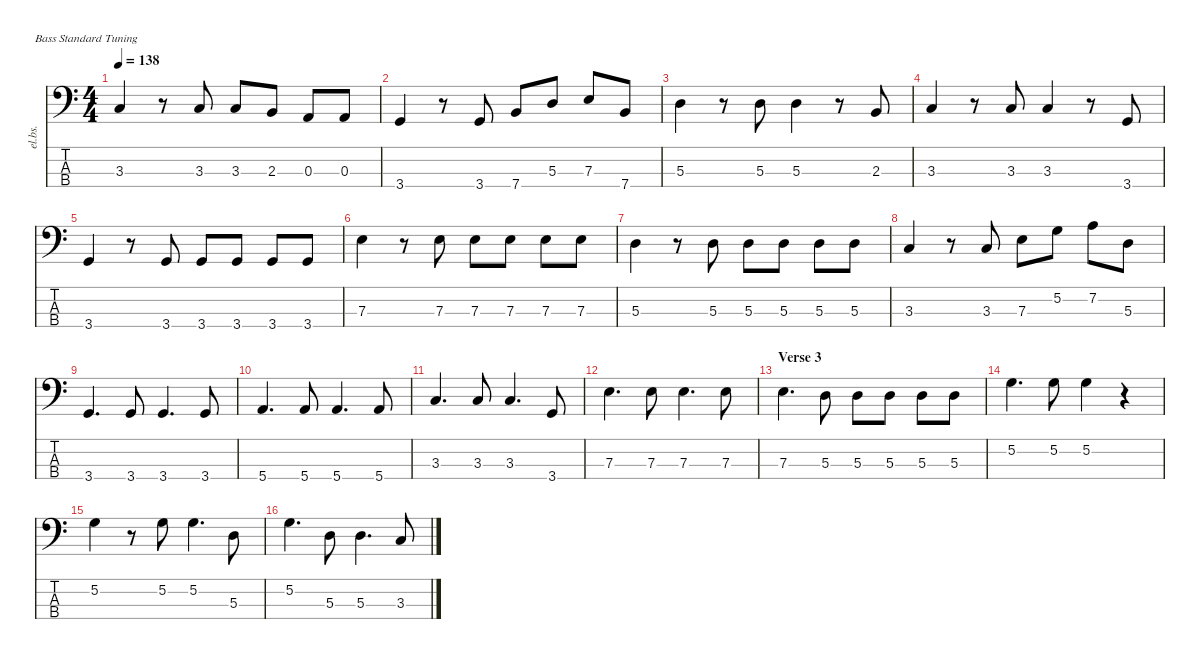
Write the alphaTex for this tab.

\defaultSystemsLayout 4
\hideDynamics
\bracketExtendMode nobrackets
\otherSystemsTrackNameOrientation horizontal
\track ("Bass (Timothy B. Schmidt)" "el.bs.") {instrument electricbassfinger}
\staff {score tabs}
\tuning (G2 D2 A1 E1)
\ts (4 4)
\tempo 138
\clef f4
\ks c
3.3.4{dy f} r.8 3.3.8 3.3.8{dy mf} 2.3.8{dy f} 0.3.8 0.3.8 |
3.4.4 r.8 3.4.8 7.4.8 5.3.8 7.3.8 7.4.8 |
5.3.4 r.8 5.3.8 5.3.4 r.8 2.3.8 |
3.3.4 r.8 3.3.8 3.3.4 r.8 3.4.8 |
3.4.4 r.8 3.4.8 3.4.8 3.4.8 3.4.8 3.4.8 |
7.3.4 r.8 7.3.8 7.3.8 7.3.8 7.3.8 7.3.8 |
5.3.4 r.8 5.3.8 5.3.8 5.3.8 5.3.8 5.3.8 |
3.3.4 r.8 3.3.8 7.3.8 5.2.8 7.2.8 5.3.8 |
3.4.4{d} 3.4.8 3.4.4{d} 3.4.8 |
5.4.4{d} 5.4.8 5.4.4{d} 5.4.8 |
3.3.4{d} 3.3.8 3.3.4{d} 3.4.8 |
7.3.4{d} 7.3.8 7.3.4{d} 7.3.8 |
\section ("" "Verse 3")
7.3.4{d} 5.3.8 5.3.8 5.3.8 5.3.8 5.3.8 |
5.2.4{d} 5.2.8 5.2.4 r.4 |
5.2.4 r.8 5.2.8 5.2.4{d} 5.3.8 |
5.2.4{d} 5.3.8 5.3.4{d} 3.3.8
